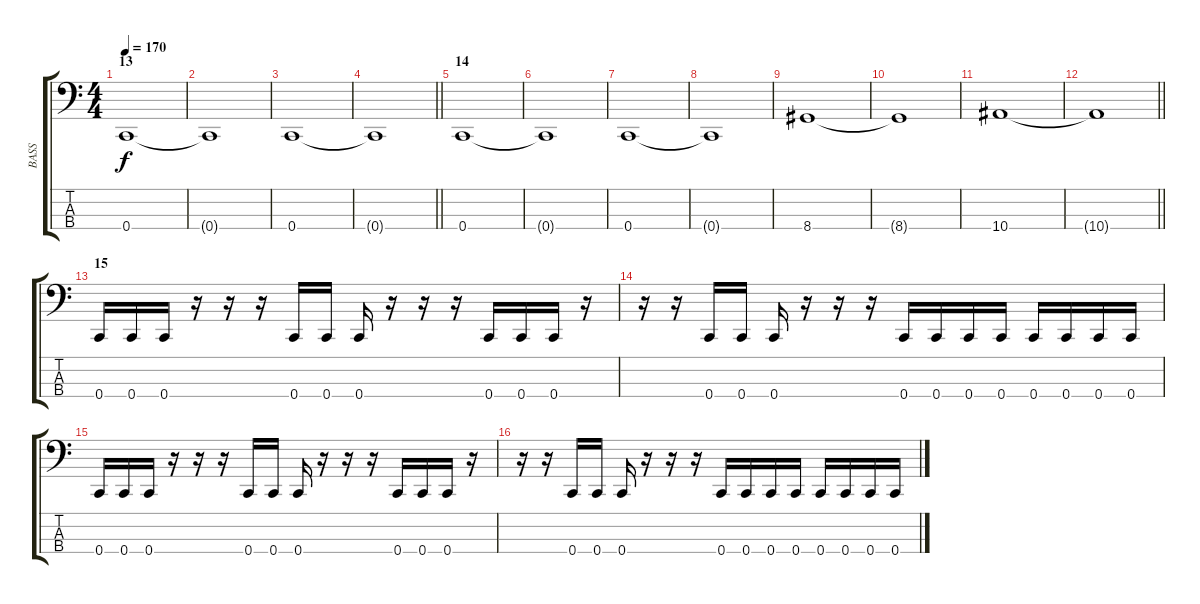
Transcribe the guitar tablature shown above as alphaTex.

\track ("BASS" "BASS") {instrument electricbassfinger}
\staff {score tabs}
\tuning (F2 C2 G1 C1) {hide}
\ts (4 4)
\section ("" "13")
\tempo 170
\clef f4
\ks c
0.4.1{dy f} |
0.4{t}.1 |
0.4.1 |
\barLineRight lightlight
0.4{t}.1 |
\section ("" "14")
0.4.1 |
0.4{t}.1 |
0.4.1 |
0.4{t}.1 |
8.4.1 |
8.4{t}.1 |
10.4.1 |
\barLineRight lightlight
10.4{t}.1 |
\section ("" "15")
0.4.16 0.4.16 0.4.16 r.16 r.16 r.16 0.4.16 0.4.16 0.4.16 r.16 r.16 r.16 0.4.16 0.4.16 0.4.16 r.16 |
r.16 r.16 0.4.16 0.4.16 0.4.16 r.16 r.16 r.16 0.4.16 0.4.16 0.4.16 0.4.16 0.4.16 0.4.16 0.4.16 0.4.16 |
0.4.16 0.4.16 0.4.16 r.16 r.16 r.16 0.4.16 0.4.16 0.4.16 r.16 r.16 r.16 0.4.16 0.4.16 0.4.16 r.16 |
r.16 r.16 0.4.16 0.4.16 0.4.16 r.16 r.16 r.16 0.4.16 0.4.16 0.4.16 0.4.16 0.4.16 0.4.16 0.4.16 0.4.16
